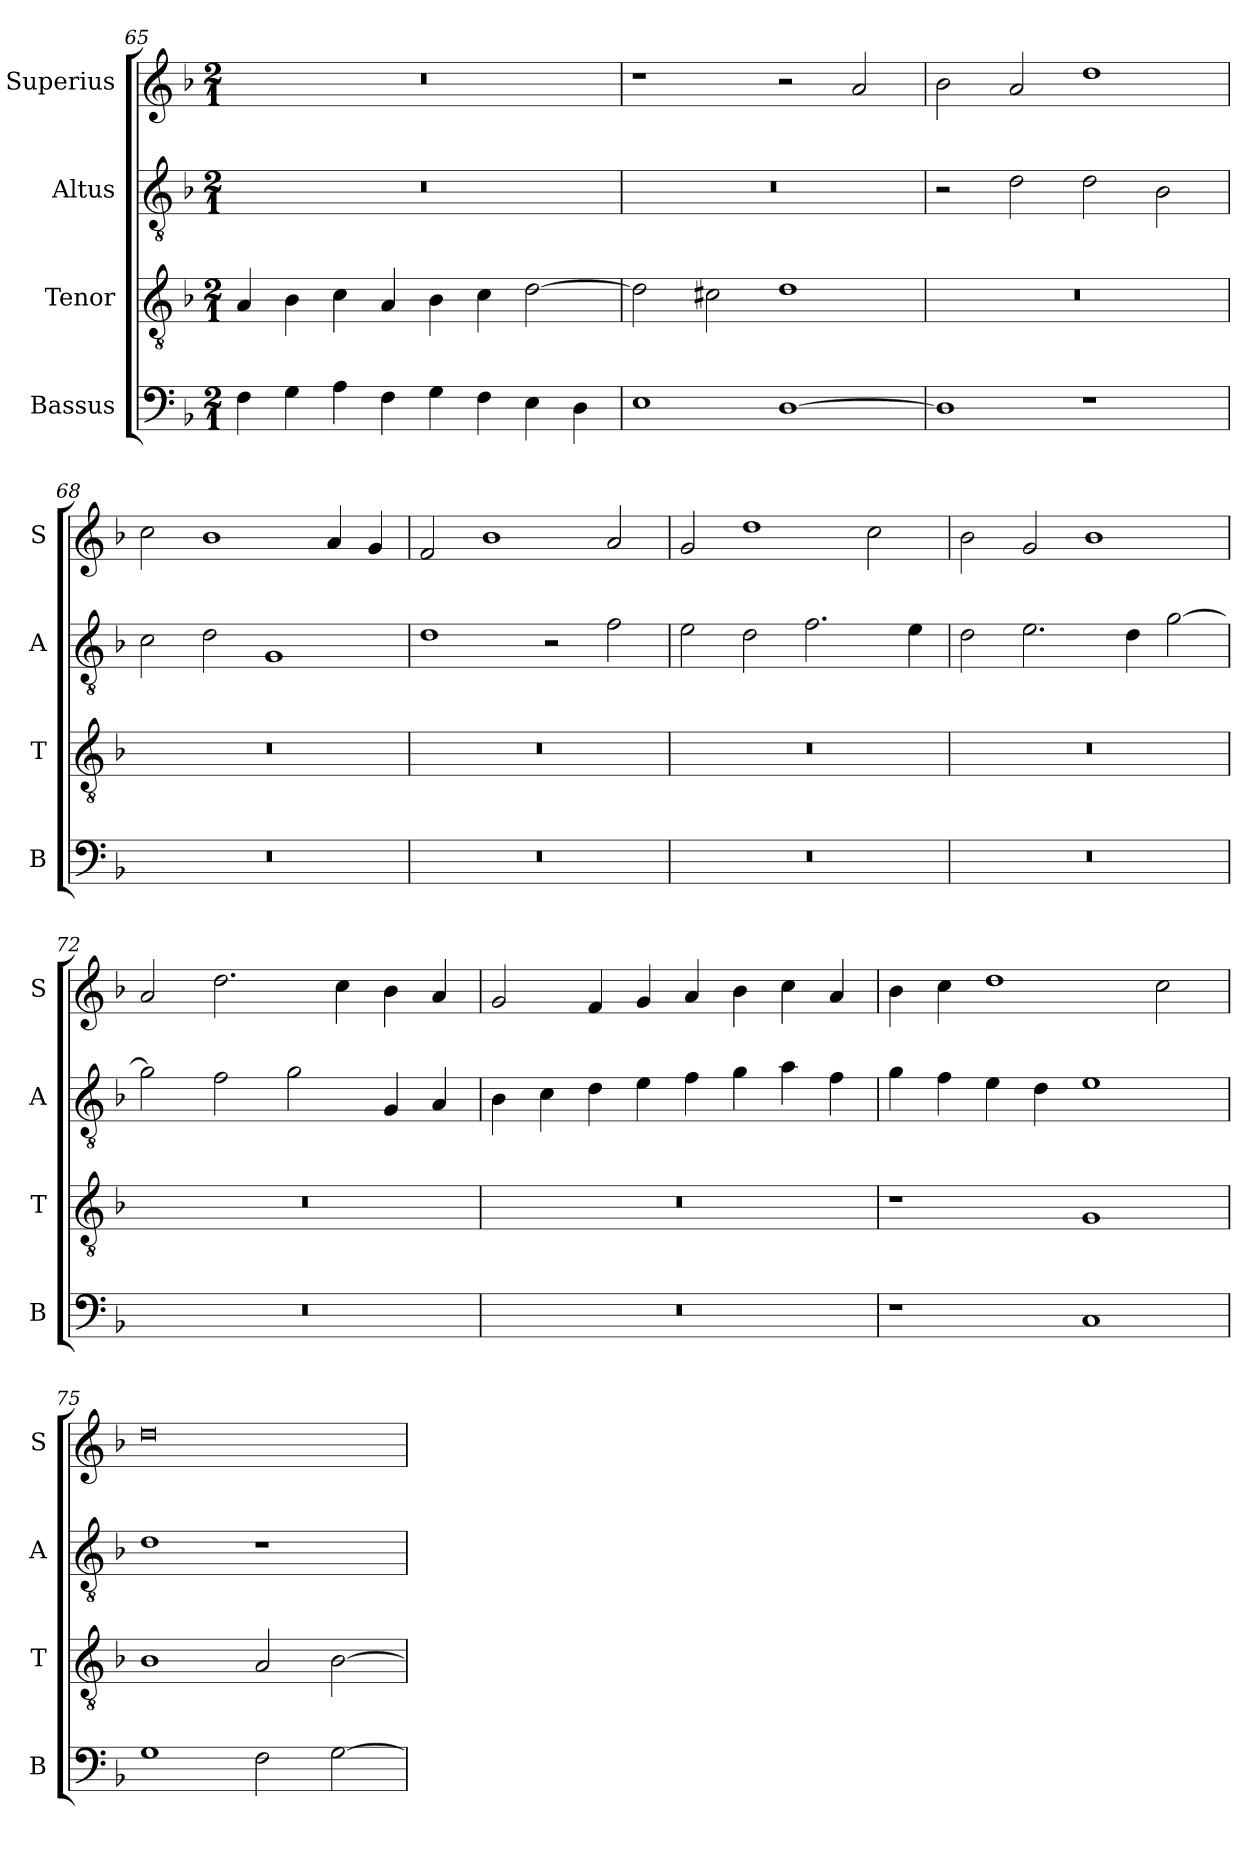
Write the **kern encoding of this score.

**kern	**kern	**kern	**kern
*part4	*part3	*part2	*part1
*staff4	*staff3	*staff2	*staff1
*I"Bassus	*I"Tenor	*I"Altus	*I"Superius
*I'B	*I'T	*I'A	*I'S
*clefF4	*clefGv2	*clefGv2	*clefG2
*k[b-]	*k[b-]	*k[b-]	*k[b-]
*F:	*F:	*F:	*F:
*M2/1	*M2/1	*M2/1	*M2/1
=65	=65	=65	=65
4F	4A	0r	0r
4G	4B-	.	.
4A	4c	.	.
4F	4A	.	.
4G	4B-	.	.
4F	4c	.	.
4E	[2d	.	.
4D	.	.	.
=66	=66	=66	=66
1E	2d]	0r	1r
.	2c#X	.	.
[1D	1d	.	2r
.	.	.	2a
=67	=67	=67	=67
1D]	0r	2r	2b-
.	.	2d	2a
1r	.	2d	1dd
.	.	2B-	.
=68	=68	=68	=68
0r	0r	2c	2cc
.	.	2d	1b-
.	.	1G	.
.	.	.	4a
.	.	.	4g
=69	=69	=69	=69
0r	0r	1d	2f
.	.	.	1b-
.	.	2r	.
.	.	2f	2a
=70	=70	=70	=70
0r	0r	2e	2g
.	.	2d	1dd
.	.	2.f	.
.	.	.	2cc
.	.	4e	.
=71	=71	=71	=71
0r	0r	2d	2b-
.	.	2.e	2g
.	.	.	1b-
.	.	4d	.
.	.	[2g	.
=72	=72	=72	=72
0r	0r	2g]	2a
.	.	2f	2.dd
.	.	2g	.
.	.	.	4cc
.	.	4G	4b-
.	.	4A	4a
=73	=73	=73	=73
0r	0r	4B-	2g
.	.	4c	.
.	.	4d	4f
.	.	4e	4g
.	.	4f	4a
.	.	4g	4b-
.	.	4a	4cc
.	.	4f	4a
=74	=74	=74	=74
1r	1r	4g	4b-
.	.	4f	4cc
.	.	4e	1dd
.	.	4d	.
1C	1G	1e	.
.	.	.	2cc
=75	=75	=75	=75
1G	1B-	1d	0dd
2F	2A	1r	.
[2G	[2B-	.	.
=	=	=	=
*-	*-	*-	*-
